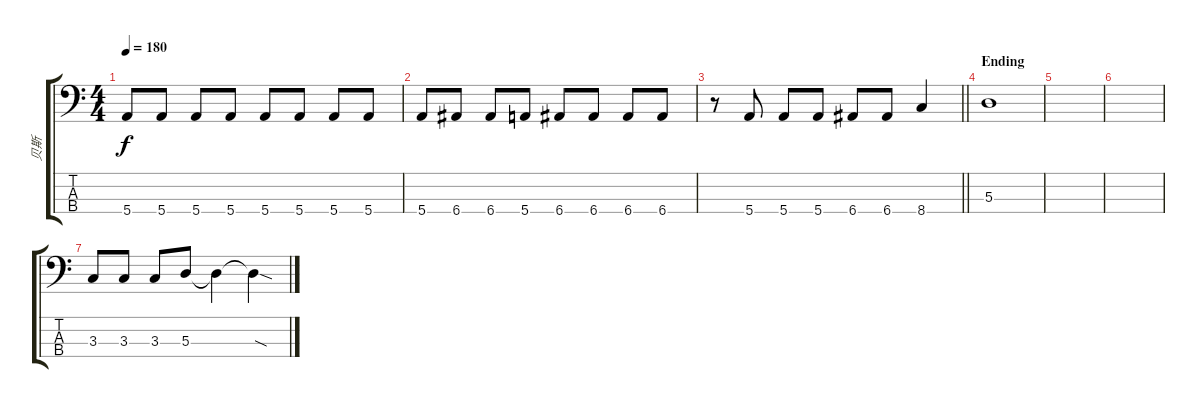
\track ("贝斯" "贝斯") {instrument electricbassfinger}
\staff {score tabs}
\tuning (G2 D2 A1 E1) {hide}
\ts (4 4)
\tempo 180
\clef f4
\ks c
5.4.8{dy f} 5.4.8 5.4.8 5.4.8 5.4.8 5.4.8 5.4.8 5.4.8 |
5.4.8 6.4.8 6.4.8 5.4.8 6.4.8 6.4.8 6.4.8 6.4.8 |
\barLineRight lightlight
r.8 5.4.8 5.4.8 5.4.8 6.4.8 6.4.8 8.4.4 |
\section ("" "Ending")
5.3.1 |
|
|
3.3.8 3.3.8 3.3.8 5.3.8 5.3{t}.4 5.3{sod t}.4
